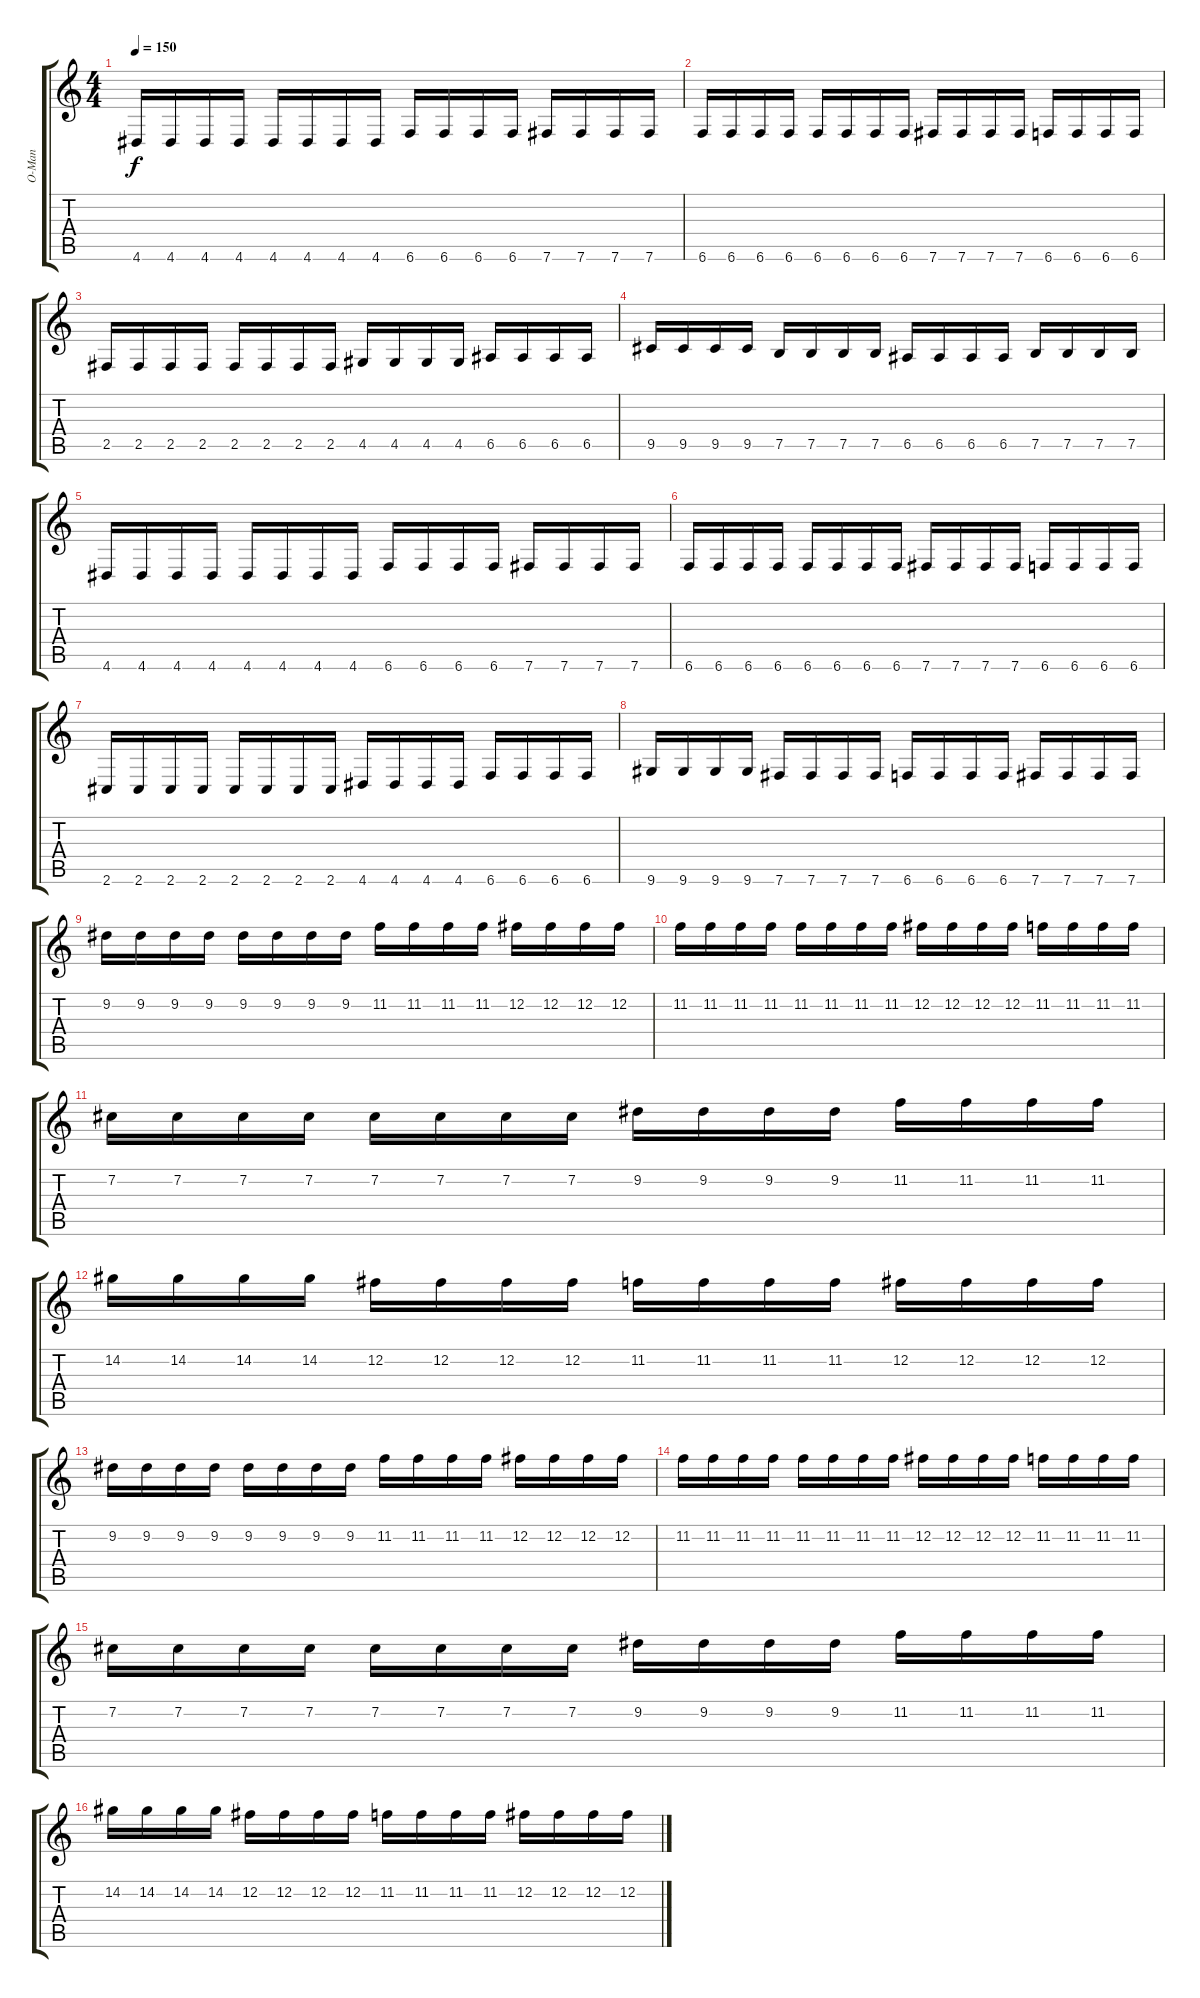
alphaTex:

\track ("O-Man" "O-Man") {instrument distortionguitar}
\staff {score tabs}
\tuning (B3 Gb3 D3 A2 E2 B1) {hide}
\ts (4 4)
\tempo 150
\clef g2
\ks c
4.6.16{dy f} 4.6.16 4.6.16 4.6.16 4.6.16 4.6.16 4.6.16 4.6.16 6.6.16 6.6.16 6.6.16 6.6.16 7.6.16 7.6.16 7.6.16 7.6.16 |
6.6.16 6.6.16 6.6.16 6.6.16 6.6.16 6.6.16 6.6.16 6.6.16 7.6.16 7.6.16 7.6.16 7.6.16 6.6.16 6.6.16 6.6.16 6.6.16 |
2.5.16 2.5.16 2.5.16 2.5.16 2.5.16 2.5.16 2.5.16 2.5.16 4.5.16 4.5.16 4.5.16 4.5.16 6.5.16 6.5.16 6.5.16 6.5.16 |
9.5.16 9.5.16 9.5.16 9.5.16 7.5.16 7.5.16 7.5.16 7.5.16 6.5.16 6.5.16 6.5.16 6.5.16 7.5.16 7.5.16 7.5.16 7.5.16 |
4.6.16 4.6.16 4.6.16 4.6.16 4.6.16 4.6.16 4.6.16 4.6.16 6.6.16 6.6.16 6.6.16 6.6.16 7.6.16 7.6.16 7.6.16 7.6.16 |
6.6.16 6.6.16 6.6.16 6.6.16 6.6.16 6.6.16 6.6.16 6.6.16 7.6.16 7.6.16 7.6.16 7.6.16 6.6.16 6.6.16 6.6.16 6.6.16 |
2.6.16 2.6.16 2.6.16 2.6.16 2.6.16 2.6.16 2.6.16 2.6.16 4.6.16 4.6.16 4.6.16 4.6.16 6.6.16 6.6.16 6.6.16 6.6.16 |
9.6.16 9.6.16 9.6.16 9.6.16 7.6.16 7.6.16 7.6.16 7.6.16 6.6.16 6.6.16 6.6.16 6.6.16 7.6.16 7.6.16 7.6.16 7.6.16 |
9.2.16 9.2.16 9.2.16 9.2.16 9.2.16 9.2.16 9.2.16 9.2.16 11.2.16 11.2.16 11.2.16 11.2.16 12.2.16 12.2.16 12.2.16 12.2.16 |
11.2.16 11.2.16 11.2.16 11.2.16 11.2.16 11.2.16 11.2.16 11.2.16 12.2.16 12.2.16 12.2.16 12.2.16 11.2.16 11.2.16 11.2.16 11.2.16 |
7.2.16 7.2.16 7.2.16 7.2.16 7.2.16 7.2.16 7.2.16 7.2.16 9.2.16 9.2.16 9.2.16 9.2.16 11.2.16 11.2.16 11.2.16 11.2.16 |
14.2.16 14.2.16 14.2.16 14.2.16 12.2.16 12.2.16 12.2.16 12.2.16 11.2.16 11.2.16 11.2.16 11.2.16 12.2.16 12.2.16 12.2.16 12.2.16 |
9.2.16 9.2.16 9.2.16 9.2.16 9.2.16 9.2.16 9.2.16 9.2.16 11.2.16 11.2.16 11.2.16 11.2.16 12.2.16 12.2.16 12.2.16 12.2.16 |
11.2.16 11.2.16 11.2.16 11.2.16 11.2.16 11.2.16 11.2.16 11.2.16 12.2.16 12.2.16 12.2.16 12.2.16 11.2.16 11.2.16 11.2.16 11.2.16 |
7.2.16 7.2.16 7.2.16 7.2.16 7.2.16 7.2.16 7.2.16 7.2.16 9.2.16 9.2.16 9.2.16 9.2.16 11.2.16 11.2.16 11.2.16 11.2.16 |
14.2.16 14.2.16 14.2.16 14.2.16 12.2.16 12.2.16 12.2.16 12.2.16 11.2.16 11.2.16 11.2.16 11.2.16 12.2.16 12.2.16 12.2.16 12.2.16
